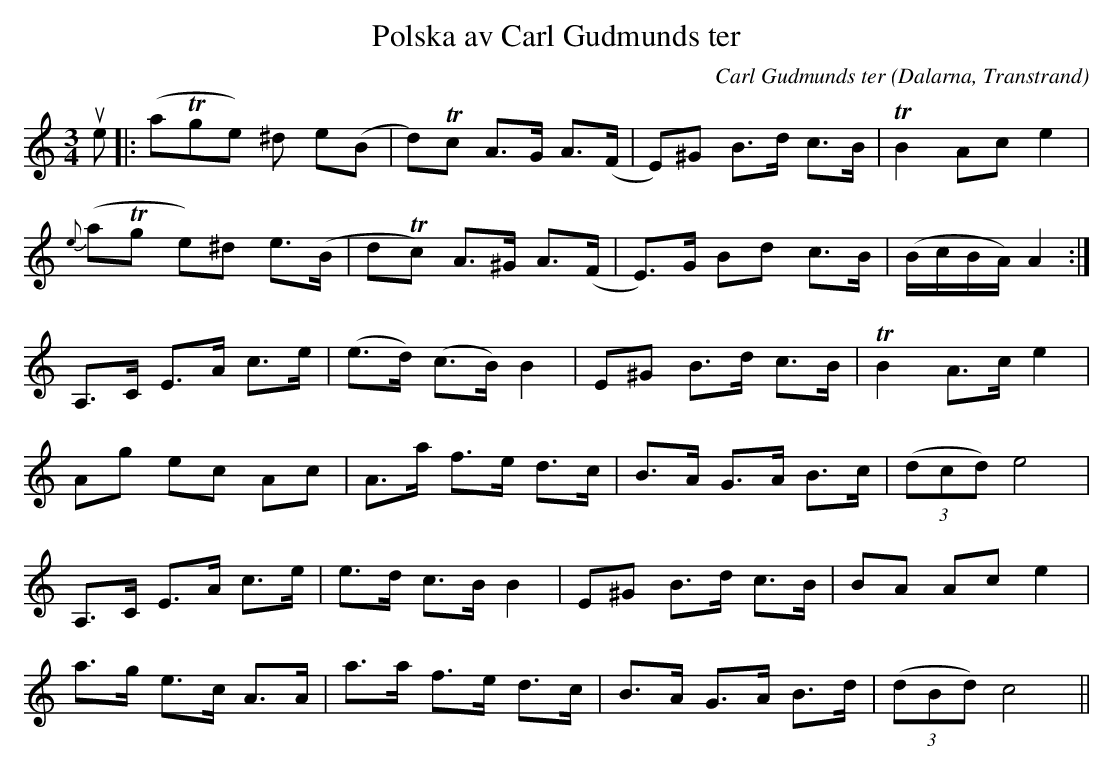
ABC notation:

X:1
T:Polska av Carl Gudmunds ter
C:Carl Gudmunds ter
O:Dalarna, Transtrand
M:3/4
L:1/8
K:Am
ue|:(aTge) ^d e(B|d)Tc A>G A>(F|E)^G B>d c>B | TB2 Ac e2|
{e}(aTg e)^d e>(B|dTc) A>^G A>(F|E)>G Bd c>B | (B/c/B/A/) A2 :|
A,>C E>A c>e|(e>d) (c>B) B2|E^G B>d c>B|TB2 A>c e2|
Ag ec Ac | A>a f>e d>c | B>A G>A B>c|(3 (dcd) e4|
A,>C E>A c>e|e>d c>B B2|E^G B>d c>B|BA Ac e2|
a>g e>c A>A|a>a f>e d>c|B>A G>A B>d|(3 (dBd) c4||
